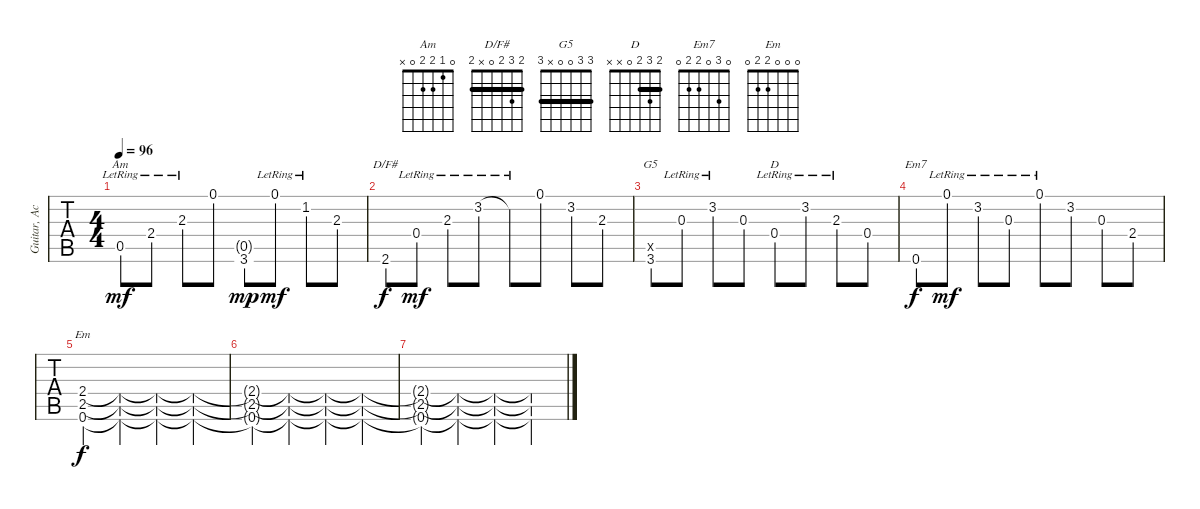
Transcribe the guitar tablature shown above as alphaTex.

\track ("Guitar, Acoustic" "Guitar, Ac") {instrument acousticguitarsteel}
\staff {tabs}
\tuning (E4 B3 G3 D3 A2 E2) {hide}
\chord ("Am" 0 1 2 2 0 x)
\chord ("D/F#" 2 3 2 0 x 2) {barre 2}
\chord ("G5" 3 3 0 0 x 3) {barre 3}
\chord ("D" 2 3 2 0 x x) {barre 2}
\chord ("Em7" 0 3 0 2 2 0)
\chord ("Em" 0 0 0 2 2 0)
\ts (4 4)
\tempo 96
\clef g2
\ks g
0.5{lr}.8{ch "Am" dy mf} 2.4{lr}.8 2.3{lr}.8 0.1.8 (0.5{g} 3.6).8{dy mp} 0.1{lr}.8{dy mf} 1.2{lr}.8 2.3.8 |
2.6.8{ch "D/F#" dy f} 0.4{lr}.8{dy mf} 2.3{lr}.8 3.2{lr}.8 3.2{lr t}.8 0.1.8 3.2.8 2.3.8 |
(0.5{x} 3.6).8{ch "G5"} 0.3{lr}.8 3.2{lr}.8 0.3.8 0.4{lr}.8{ch "D"} 3.2{lr}.8 2.3{lr}.8 0.4.8 |
0.6.8{ch "Em7" dy f} 0.1{lr}.8{dy mf} 3.2{lr}.8 0.3{lr}.8 0.1{lr}.8 3.2.8 0.3.8 2.4.8 |
(2.4 2.5 0.6).4{ch "Em" dy f} (2.4{t} 2.5{t} 0.6{t}).4 (2.4{t} 2.5{t} 0.6{t}).4 (2.4{t} 2.5{t} 0.6{t}).4 |
(2.4{t} 2.5{t} 0.6{t}).4 (2.4{t} 2.5{t} 0.6{t}).4 (2.4{t} 2.5{t} 0.6{t}).4 (2.4{t} 2.5{t} 0.6{t}).4 |
(2.4{t} 2.5{t} 0.6{t}).4 (2.4{t} 2.5{t} 0.6{t}).4 (2.4{t} 2.5{t} 0.6{t}).4 (2.4{t} 2.5{t} 0.6{t}).4
